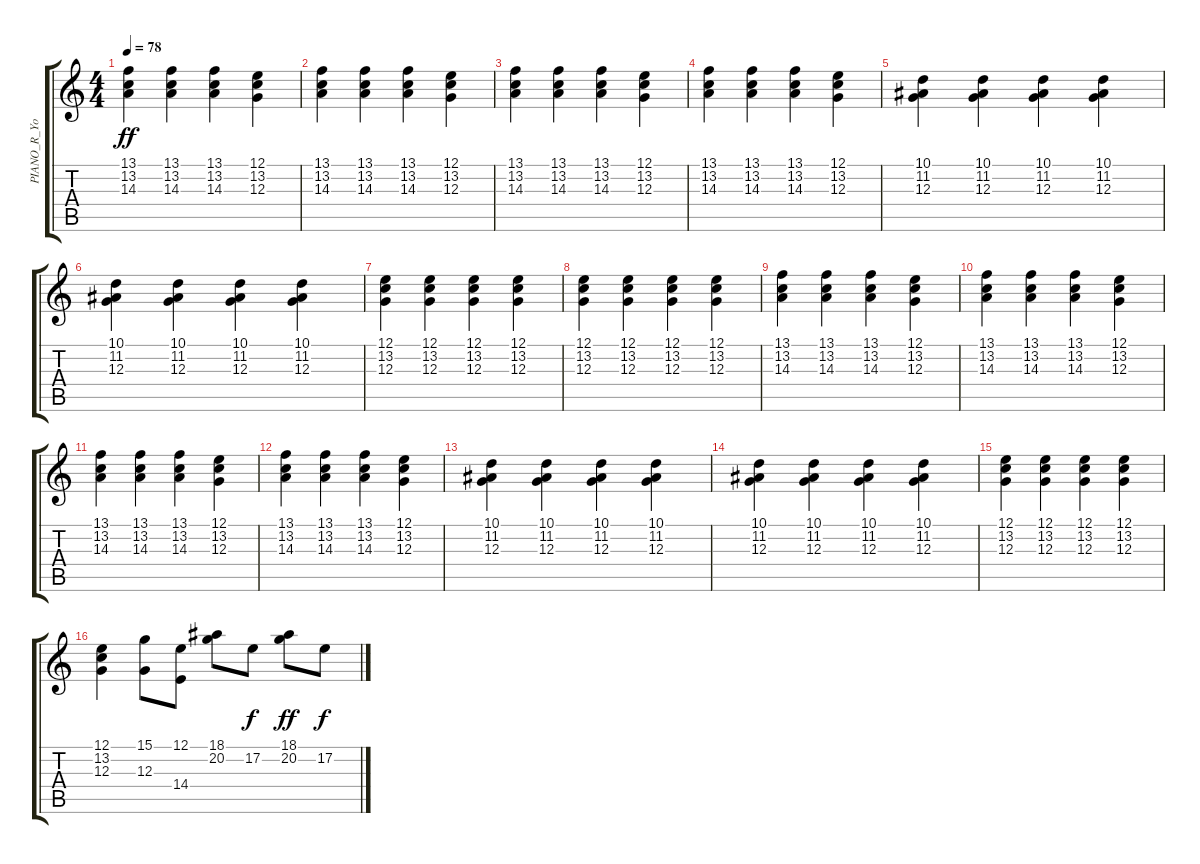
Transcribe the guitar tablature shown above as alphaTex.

\track ("PIANO_R_Yoshiki" "PIANO_R_Yo") {instrument acousticgrandpiano}
\staff {score tabs}
\tuning (E4 B3 G3 D3 A2 E2) {hide}
\ts (4 4)
\tempo 78
\clef g2
\ks c
(13.1 13.2 14.3).4{dy ff} (13.1 13.2 14.3).4 (13.1 13.2 14.3).4 (12.1 13.2 12.3).4 |
(13.1 13.2 14.3).4 (13.1 13.2 14.3).4 (13.1 13.2 14.3).4 (12.1 13.2 12.3).4 |
(13.1 13.2 14.3).4 (13.1 13.2 14.3).4 (13.1 13.2 14.3).4 (12.1 13.2 12.3).4 |
(13.1 13.2 14.3).4 (13.1 13.2 14.3).4 (13.1 13.2 14.3).4 (12.1 13.2 12.3).4 |
(10.1 11.2 12.3).4 (10.1 11.2 12.3).4 (10.1 11.2 12.3).4 (10.1 11.2 12.3).4 |
(10.1 11.2 12.3).4 (10.1 11.2 12.3).4 (10.1 11.2 12.3).4 (10.1 11.2 12.3).4 |
(12.1 13.2 12.3).4 (12.1 13.2 12.3).4 (12.1 13.2 12.3).4 (12.1 13.2 12.3).4 |
(12.1 13.2 12.3).4 (12.1 13.2 12.3).4 (12.1 13.2 12.3).4 (12.1 13.2 12.3).4 |
(13.1 13.2 14.3).4 (13.1 13.2 14.3).4 (13.1 13.2 14.3).4 (12.1 13.2 12.3).4 |
(13.1 13.2 14.3).4 (13.1 13.2 14.3).4 (13.1 13.2 14.3).4 (12.1 13.2 12.3).4 |
(13.1 13.2 14.3).4 (13.1 13.2 14.3).4 (13.1 13.2 14.3).4 (12.1 13.2 12.3).4 |
(13.1 13.2 14.3).4 (13.1 13.2 14.3).4 (13.1 13.2 14.3).4 (12.1 13.2 12.3).4 |
(10.1 11.2 12.3).4 (10.1 11.2 12.3).4 (10.1 11.2 12.3).4 (10.1 11.2 12.3).4 |
(10.1 11.2 12.3).4 (10.1 11.2 12.3).4 (10.1 11.2 12.3).4 (10.1 11.2 12.3).4 |
(12.1 13.2 12.3).4 (12.1 13.2 12.3).4 (12.1 13.2 12.3).4 (12.1 13.2 12.3).4 |
(12.1 13.2 12.3).4 (15.1 12.3).8 (12.1 14.4).8 (18.1 20.2).8 17.2.8{dy f} (18.1 20.2).8{dy ff} 17.2.8{dy f}
